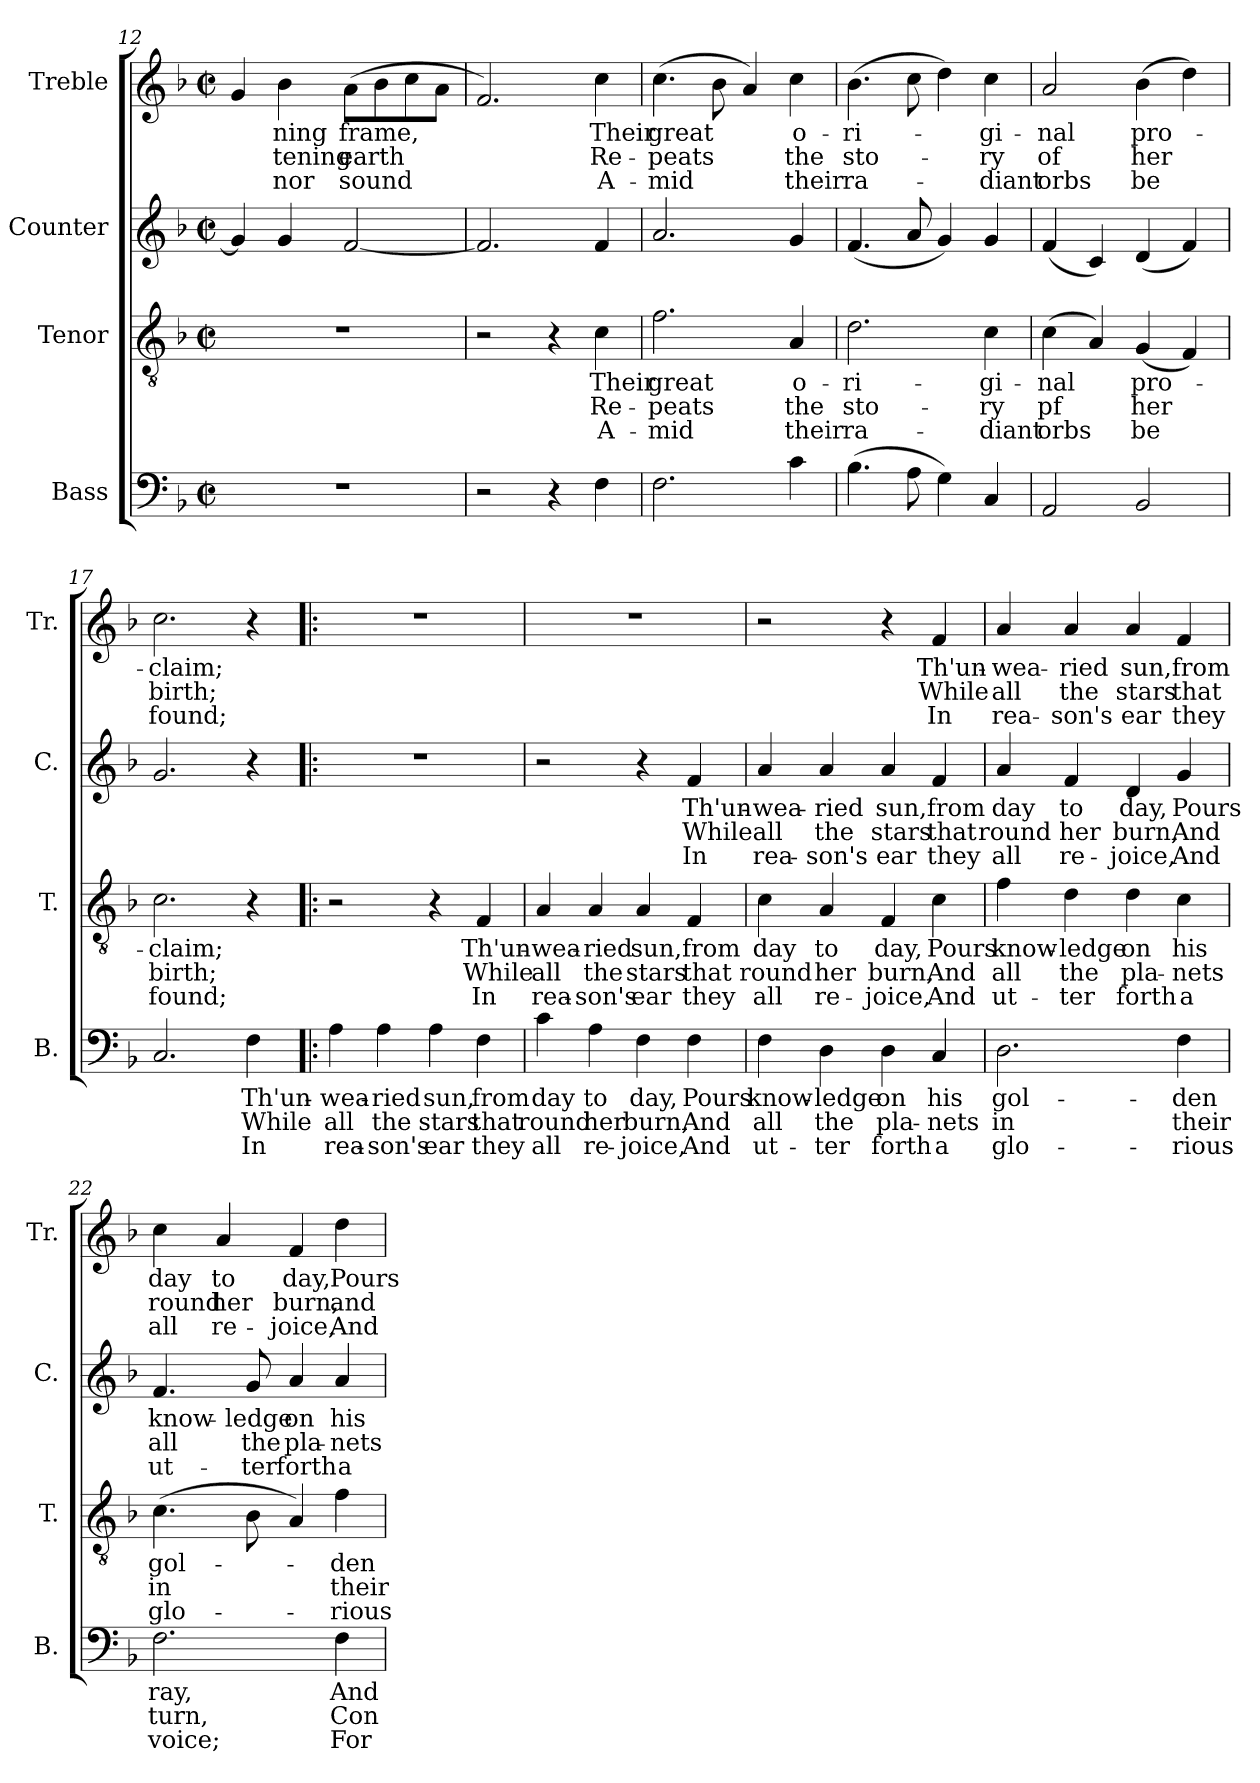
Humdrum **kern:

**kern	**text	**text	**text	**kern	**text	**text	**text	**kern	**text	**text	**text	**kern	**text	**text	**text
*part4	*part4	*part4	*part4	*part3	*part3	*part3	*part3	*part2	*part2	*part2	*part2	*part1	*part1	*part1	*part1
*staff4	*staff4	*staff4	*staff4	*staff3	*staff3	*staff3	*staff3	*staff2	*staff2	*staff2	*staff2	*staff1	*staff1	*staff1	*staff1
*I"Bass	*	*	*	*I"Tenor	*	*	*	*I"Counter	*	*	*	*I"Treble	*	*	*
*I'B.	*	*	*	*I'T.	*	*	*	*I'C.	*	*	*	*I'Tr.	*	*	*
*clefF4	*	*	*	*clefGv2	*	*	*	*clefG2	*	*	*	*clefG2	*	*	*
*k[b-]	*	*	*	*k[b-]	*	*	*	*k[b-]	*	*	*	*k[b-]	*	*	*
*M4/4	*	*	*	*M4/4	*	*	*	*M4/4	*	*	*	*M4/4	*	*	*
*met(c|)	*	*	*	*met(c|)	*	*	*	*met(c|)	*	*	*	*met(c|)	*	*	*
=12	=12	=12	=12	=12	=12	=12	=12	=12	=12	=12	=12	=12	=12	=12	=12
1r	.	.	.	1r	.	.	.	4g/]	.	.	.	4g/	.	.	.
.	.	.	.	.	.	.	.	4g/	.	.	.	4b-\	-ning	-tening	nor
.	.	.	.	.	.	.	.	[2f/	.	.	.	(8a\L	frame,	earth	sound
.	.	.	.	.	.	.	.	.	.	.	.	8b-\	.	.	.
.	.	.	.	.	.	.	.	.	.	.	.	8cc\	.	.	.
.	.	.	.	.	.	.	.	.	.	.	.	8a\J	.	.	.
=13	=13	=13	=13	=13	=13	=13	=13	=13	=13	=13	=13	=13	=13	=13	=13
2r	.	.	.	2r	.	.	.	2.f/]	.	.	.	2.f/)	.	.	.
4r	.	.	.	4r	.	.	.	.	.	.	.	.	.	.	.
4F\	.	.	.	4c\	Their	Re-	A-	4f/	.	.	.	4cc\	Their	Re-	A-
=14	=14	=14	=14	=14	=14	=14	=14	=14	=14	=14	=14	=14	=14	=14	=14
2.F\	.	.	.	2.f\	great	-peats	-mid	2.a/	.	.	.	(4.cc\	great	-peats	-mid
.	.	.	.	.	.	.	.	.	.	.	.	8b-\	.	.	.
.	.	.	.	.	.	.	.	.	.	.	.	4a/)	.	.	.
4c\	.	.	.	4A/	o-	the	their	4g/	.	.	.	4cc\	o-	the	their
=15	=15	=15	=15	=15	=15	=15	=15	=15	=15	=15	=15	=15	=15	=15	=15
(4.B-\	.	.	.	2.d\	-ri-	sto-	ra-	(4.f/	.	.	.	(4.b-\	-ri-	sto-	ra-
8A\	.	.	.	.	.	.	.	8a/	.	.	.	8cc\	.	.	.
4G\)	.	.	.	.	.	.	.	4g/)	.	.	.	4dd\)	.	.	.
4C/	.	.	.	4c\	-gi-	-ry	-diant	4g/	.	.	.	4cc\	-gi-	-ry	-diant
=16	=16	=16	=16	=16	=16	=16	=16	=16	=16	=16	=16	=16	=16	=16	=16
2AA/	.	.	.	(4c\	-nal	pf	orbs	(4f/	.	.	.	2a/	-nal	of	orbs
.	.	.	.	4A/)	.	.	.	4c/)	.	.	.	.	.	.	.
2BB-/	.	.	.	(4G/	pro-	her	be	(4d/	.	.	.	(4b-\	pro-	her	be
.	.	.	.	4F/)	.	.	.	4f/)	.	.	.	4dd\)	.	.	.
=17	=17	=17	=17	=17	=17	=17	=17	=17	=17	=17	=17	=17	=17	=17	=17
2.C/	.	.	.	2.c\	-claim;	birth;	found;	2.g/	.	.	.	2.cc\	-claim;	birth;	found;
4F\	Th'un-	While	In	4r	.	.	.	4r	.	.	.	4r	.	.	.
!!LO:LB:g=z
=18!|:	=18!|:	=18!|:	=18!|:	=18!|:	=18!|:	=18!|:	=18!|:	=18!|:	=18!|:	=18!|:	=18!|:	=18!|:	=18!|:	=18!|:	=18!|:
4A\	-wea-	all	rea-	2r	.	.	.	1r	.	.	.	1r	.	.	.
4A\	-ried	the	-son's	.	.	.	.	.	.	.	.	.	.	.	.
4A\	sun,	stars	ear	4r	.	.	.	.	.	.	.	.	.	.	.
4F\	from	that	they	4F/	Th'un-	While	In	.	.	.	.	.	.	.	.
=19	=19	=19	=19	=19	=19	=19	=19	=19	=19	=19	=19	=19	=19	=19	=19
4c\	day	round	all	4A/	-wea-	all	rea-	2r	.	.	.	1r	.	.	.
4A\	to	her	re-	4A/	-ried	the	-son's	.	.	.	.	.	.	.	.
4F\	day,	burn,	-joice,	4A/	sun,	stars	ear	4r	.	.	.	.	.	.	.
4F\	Pours	And	And	4F/	from	that	they	4f/	Th'un-	While	In	.	.	.	.
=20	=20	=20	=20	=20	=20	=20	=20	=20	=20	=20	=20	=20	=20	=20	=20
4F\	know-	all	ut-	4c\	day	round	all	4a/	-wea-	all	rea-	2r	.	.	.
4D\	-ledge	the	-ter	4A/	to	her	re-	4a/	-ried	the	-son's	.	.	.	.
4D\	on	pla-	forth	4F/	day,	burn,	-joice,	4a/	sun,	stars	ear	4r	.	.	.
4C/	his	-nets	a	4c\	Pours	And	And	4f/	from	that	they	4f/	Th'un-	While	In
=21	=21	=21	=21	=21	=21	=21	=21	=21	=21	=21	=21	=21	=21	=21	=21
2.D\	gol-	in	glo-	4f\	know-	all	ut-	4a/	day	round	all	4a/	-wea-	all	rea-
.	.	.	.	4d\	-ledge	the	-ter	4f/	to	her	re-	4a/	-ried	the	-son's
.	.	.	.	4d\	on	pla-	forth	4d/	day,	burn,	-joice,	4a/	sun,	stars	ear
4F\	-den	their	-rious	4c\	his	-nets	a	4g/	Pours	And	And	4f/	from	that	they
=22	=22	=22	=22	=22	=22	=22	=22	=22	=22	=22	=22	=22	=22	=22	=22
2.F\	ray,	turn,	voice;	(4.c\	gol-	in	glo-	4.f/	know-	all	ut-	4cc\	day	round	all
.	.	.	.	.	.	.	.	.	.	.	.	4a/	to	her	re-
.	.	.	.	8B-\	.	.	.	8g/	-ledge	the	-ter	.	.	.	.
.	.	.	.	4A/)	.	.	.	4a/	on	pla-	forth	4f/	day,	burn,	-joice,
4F\	And	Con-	For-	4f\	-den	their	-rious	4a/	his	-nets	a	4dd\	Pours	and	And
=	=	=	=	=	=	=	=	=	=	=	=	=	=	=	=
*-	*-	*-	*-	*-	*-	*-	*-	*-	*-	*-	*-	*-	*-	*-	*-
